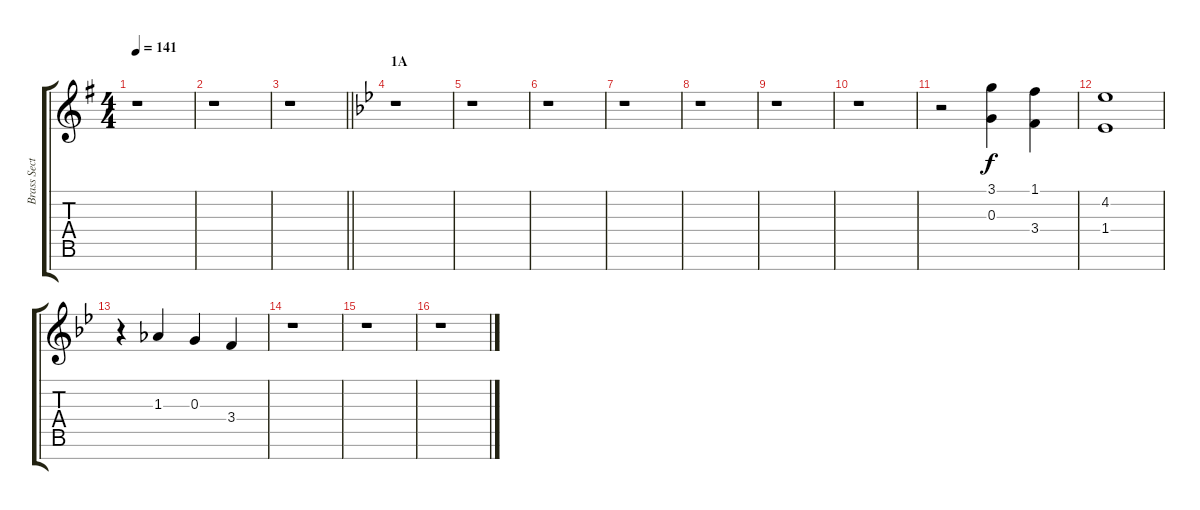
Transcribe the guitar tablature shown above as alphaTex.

\track ("Brass Section I" "Brass Sect") {instrument brasssection}
\staff {score tabs}
\tuning (E5 B4 G4 D4 A3 E3 B2) {hide}
\ts (4 4)
\tempo 141
\clef g2
\ks g
r.1{dy f} |
r.1 |
\barLineRight lightlight
r.1 |
\section ("" "1A")
\ks bb
r.1 |
r.1 |
r.1 |
r.1 |
r.1 |
r.1 |
r.1 |
r.2 (3.1 0.3).4 (1.1 3.4).4 |
(4.2 1.4).1 |
r.4 1.3.4 0.3.4 3.4.4 |
r.1 |
r.1 |
r.1
